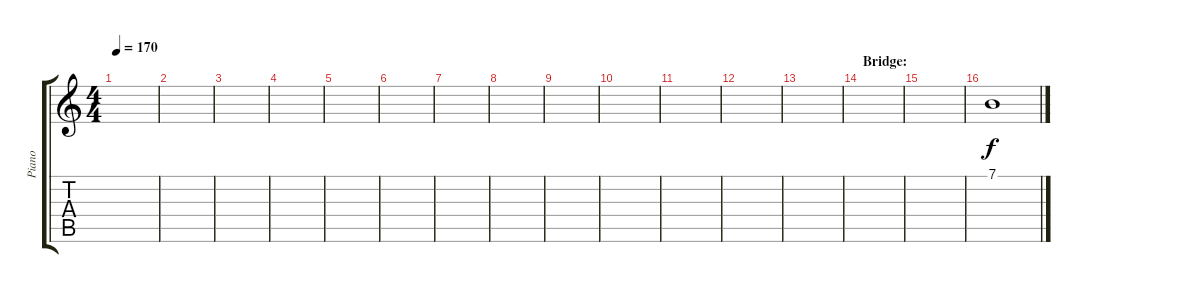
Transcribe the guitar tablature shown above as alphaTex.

\track ("Piano" "Piano") {instrument brightacousticpiano}
\staff {score tabs}
\tuning (E4 B3 G3 D3 A2 E2) {hide}
\ts (4 4)
\tempo 170
\clef g2
\ks c
|
|
|
|
|
|
|
|
|
|
|
|
|
\section ("" "Bridge:")
|
|
7.1.1{instrument acousticgrandpiano}
